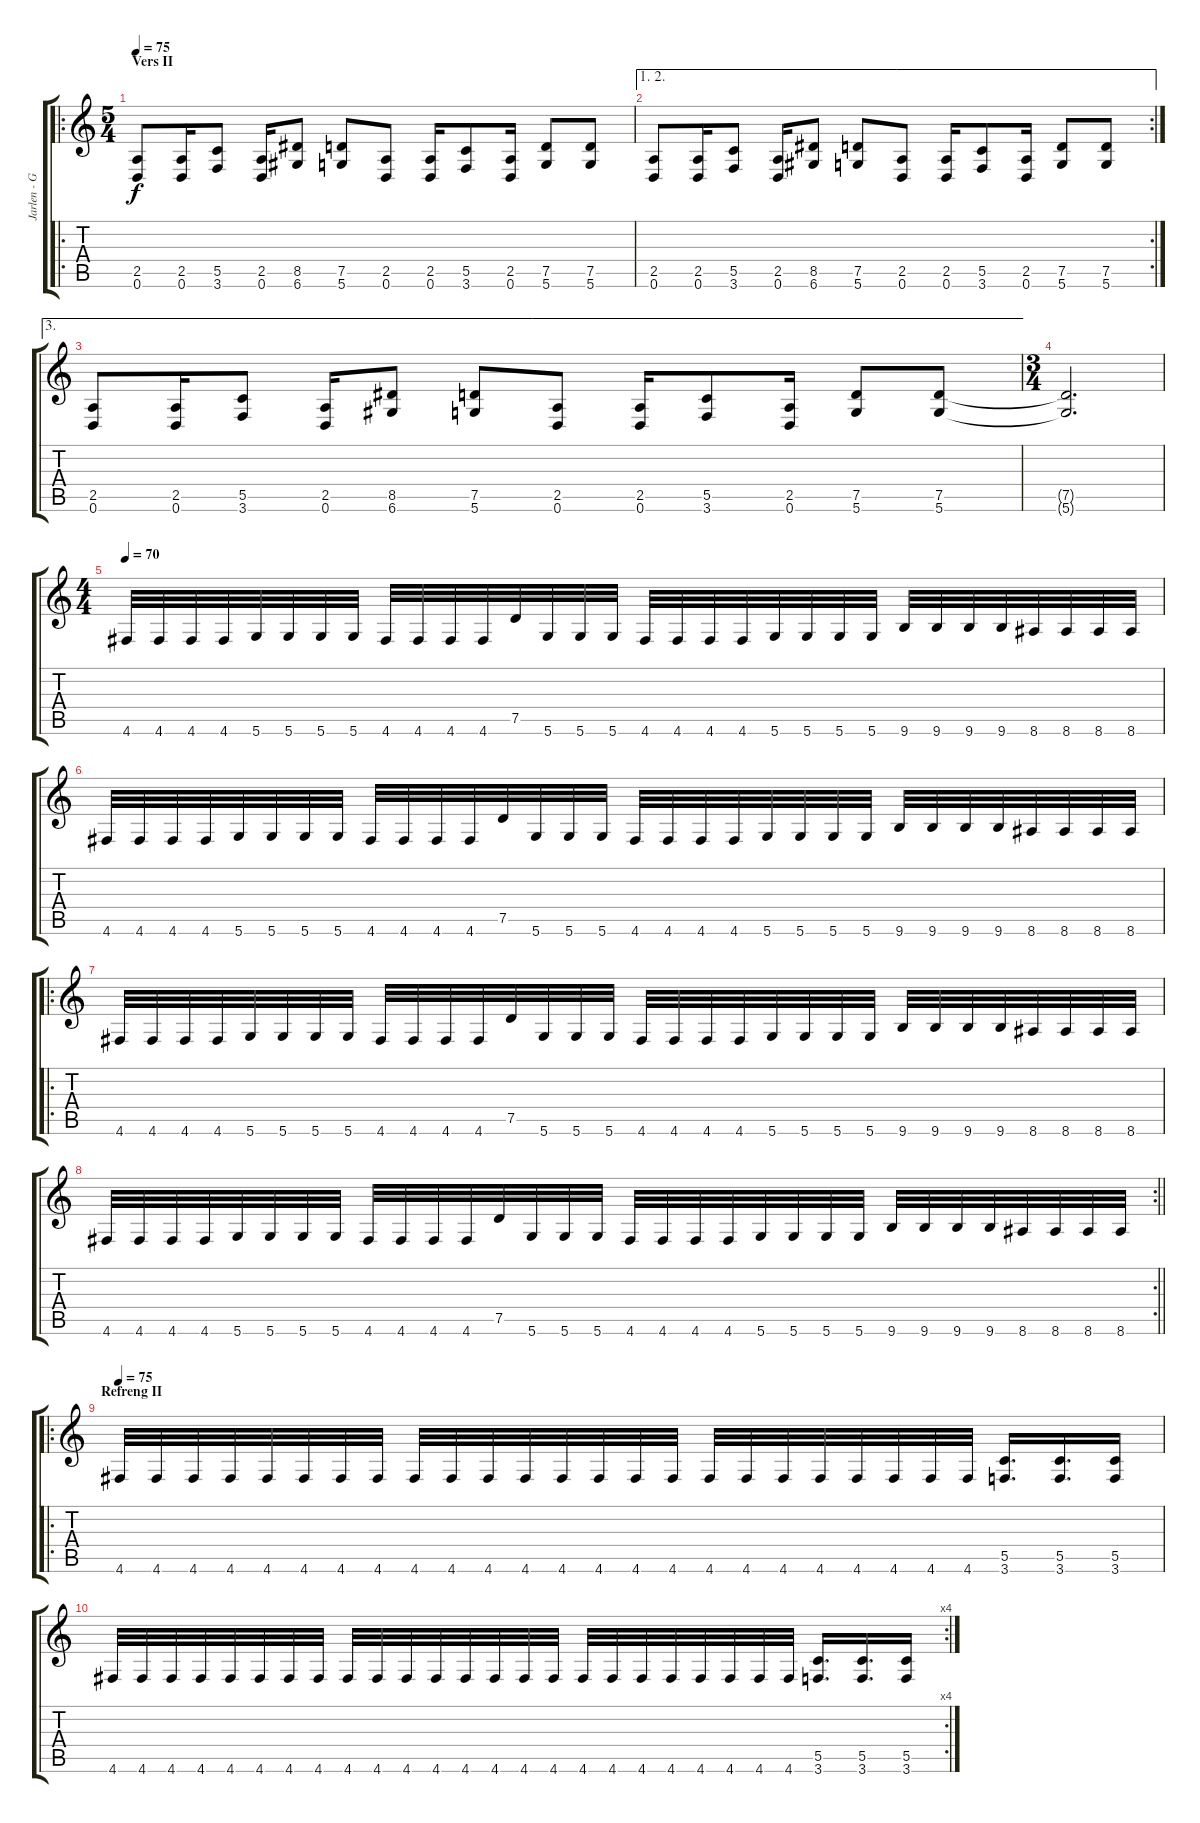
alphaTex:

\track ("Jarlen - Gitar" "Jarlen - G") {instrument distortionguitar}
\staff {score tabs}
\tuning (D4 A3 F3 C3 G2 D2) {hide}
\ro
\ts (5 4)
\section ("" "Vers II")
\tempo 75
\clef g2
\ks c
(2.5 0.6).8{dy f} (2.5 0.6).16 (5.5 3.6).8 (2.5 0.6).16 (8.5 6.6).8 (7.5 5.6).8 (2.5 0.6).8 (2.5 0.6).16 (5.5 3.6).8 (2.5 0.6).16 (7.5 5.6).8 (7.5 5.6).8 |
\ae (1 2)
\rc 2
(2.5 0.6).8 (2.5 0.6).16 (5.5 3.6).8 (2.5 0.6).16 (8.5 6.6).8 (7.5 5.6).8 (2.5 0.6).8 (2.5 0.6).16 (5.5 3.6).8 (2.5 0.6).16 (7.5 5.6).8 (7.5 5.6).8 |
\ae 3
(2.5 0.6).8 (2.5 0.6).16 (5.5 3.6).8 (2.5 0.6).16 (8.5 6.6).8 (7.5 5.6).8 (2.5 0.6).8 (2.5 0.6).16 (5.5 3.6).8 (2.5 0.6).16 (7.5 5.6).8 (7.5 5.6).8 |
\ts (3 4)
(7.5{t} 5.6{t}).2{d} |
\ts (4 4)
\tempo 70
4.6.32 4.6.32 4.6.32 4.6.32 5.6.32 5.6.32 5.6.32 5.6.32 4.6.32 4.6.32 4.6.32 4.6.32 7.5.32 5.6.32 5.6.32 5.6.32 4.6.32 4.6.32 4.6.32 4.6.32 5.6.32 5.6.32 5.6.32 5.6.32 9.6.32 9.6.32 9.6.32 9.6.32 8.6.32 8.6.32 8.6.32 8.6.32 |
4.6.32 4.6.32 4.6.32 4.6.32 5.6.32 5.6.32 5.6.32 5.6.32 4.6.32 4.6.32 4.6.32 4.6.32 7.5.32 5.6.32 5.6.32 5.6.32 4.6.32 4.6.32 4.6.32 4.6.32 5.6.32 5.6.32 5.6.32 5.6.32 9.6.32 9.6.32 9.6.32 9.6.32 8.6.32 8.6.32 8.6.32 8.6.32 |
\ro
4.6.32 4.6.32 4.6.32 4.6.32 5.6.32 5.6.32 5.6.32 5.6.32 4.6.32 4.6.32 4.6.32 4.6.32 7.5.32 5.6.32 5.6.32 5.6.32 4.6.32 4.6.32 4.6.32 4.6.32 5.6.32 5.6.32 5.6.32 5.6.32 9.6.32 9.6.32 9.6.32 9.6.32 8.6.32 8.6.32 8.6.32 8.6.32 |
\rc 2
\barLineRight lightlight
4.6.32 4.6.32 4.6.32 4.6.32 5.6.32 5.6.32 5.6.32 5.6.32 4.6.32 4.6.32 4.6.32 4.6.32 7.5.32 5.6.32 5.6.32 5.6.32 4.6.32 4.6.32 4.6.32 4.6.32 5.6.32 5.6.32 5.6.32 5.6.32 9.6.32 9.6.32 9.6.32 9.6.32 8.6.32 8.6.32 8.6.32 8.6.32 |
\ro
\section ("" "Refreng II")
\tempo 75
4.6.32 4.6.32 4.6.32 4.6.32 4.6.32 4.6.32 4.6.32 4.6.32 4.6.32 4.6.32 4.6.32 4.6.32 4.6.32 4.6.32 4.6.32 4.6.32 4.6.32 4.6.32 4.6.32 4.6.32 4.6.32 4.6.32 4.6.32 4.6.32 (5.5 3.6).16{d} (5.5 3.6).16{d} (5.5 3.6).16 |
\rc 4
4.6.32 4.6.32 4.6.32 4.6.32 4.6.32 4.6.32 4.6.32 4.6.32 4.6.32 4.6.32 4.6.32 4.6.32 4.6.32 4.6.32 4.6.32 4.6.32 4.6.32 4.6.32 4.6.32 4.6.32 4.6.32 4.6.32 4.6.32 4.6.32 (5.5 3.6).16{d} (5.5 3.6).16{d} (5.5 3.6).16
